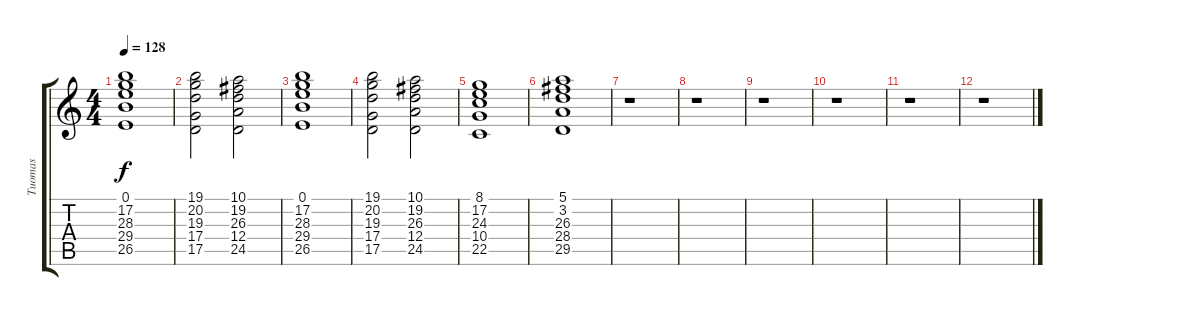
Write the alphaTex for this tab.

\track ("Tuomas" "Tuomas") {instrument pad2warm}
\staff {score tabs}
\tuning (E4 B3 G3 D3 A2 E2) {hide}
\ts (4 4)
\tempo 128
\clef g2
\ks c
(0.1 17.2 28.3 29.4 26.5).1{dy f} |
(19.1 20.2 19.3 17.4 17.5).2 (10.1 19.2 26.3 12.4 24.5).2 |
(0.1 17.2 28.3 29.4 26.5).1 |
(19.1 20.2 19.3 17.4 17.5).2 (10.1 19.2 26.3 12.4 24.5).2 |
(8.1 17.2 24.3 10.4 22.5).1 |
(5.1 3.2 26.3 28.4 29.5).1 |
r.1 |
r.1 |
r.1 |
r.1 |
r.1 |
r.1
